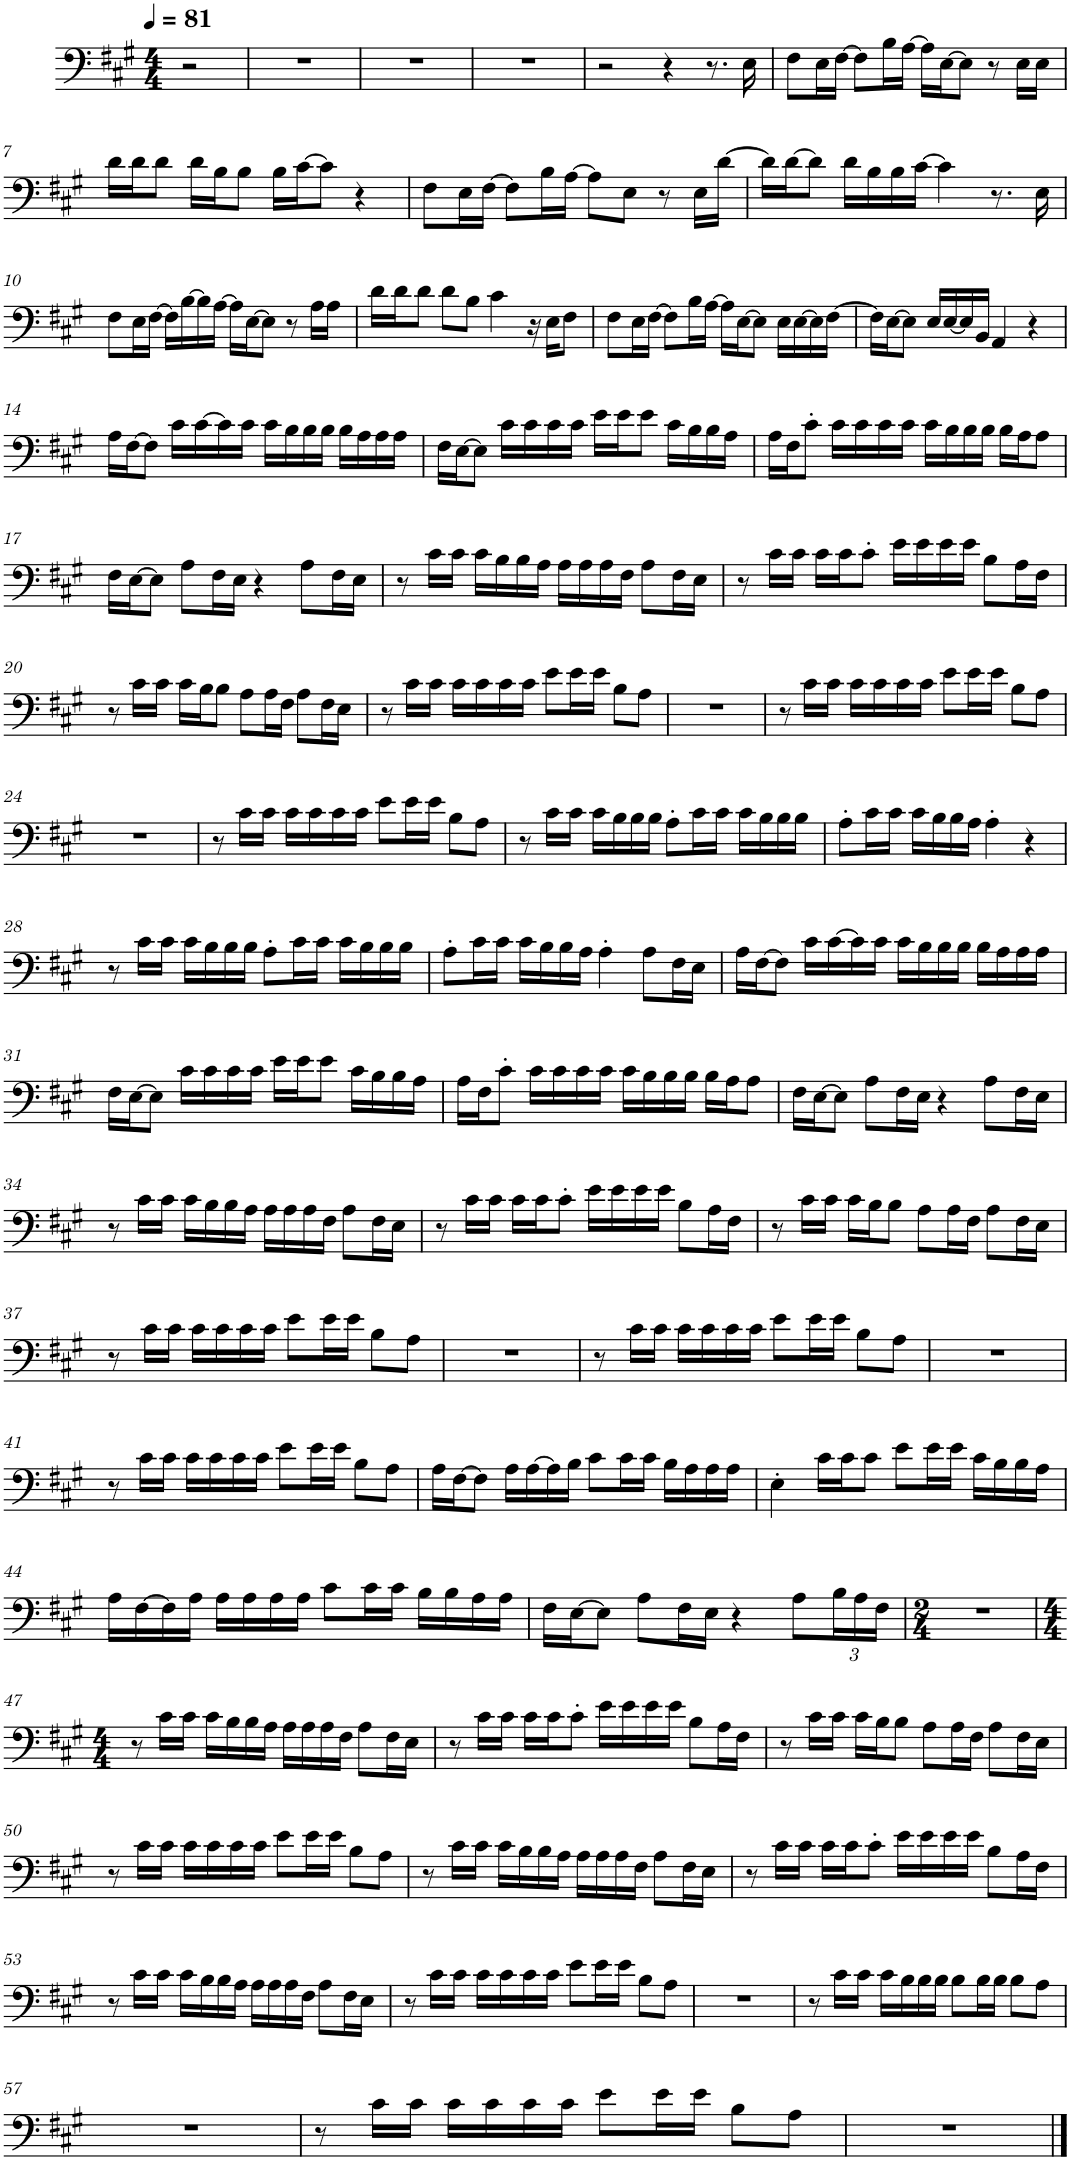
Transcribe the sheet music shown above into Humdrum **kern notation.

**kern
*part1
*staff1
*I"Piano
*I'Pno.
*clefF4
*k[f#c#g#]
*M4/4
*MM81
=1
2r
=2
1r
=3
1r
=4
1r
=5
2r
4r
8.r
16E\
=6
8F#\L
16E\L
[16F#\JJ
8F#\L]
16B\L
[16A\JJ
16A\LL]
[16E\J
8E\J]
8r
16E\LL
16E\JJ
!!LO:LB:g=z
=7
16d\LL
16d\J
8d\J
16d\LL
16B\J
8B\J
16B\LL
[16c#\J
8c#\J]
4r
=8
8F#\L
16E\L
[16F#\JJ
8F#\L]
16B\L
[16A\JJ
8A\L]
8E\J
8r
16E\LL
[16d\JJ
=9
16d\LL]
[16d\J
8d\J]
16d\LL
16B\
16B\
[16c#\JJ
4c#\]
8.r
16E\
!!LO:LB:g=z
=10
8F#\L
16E\L
[16F#\JJ
16F#\LL]
[16B\
16B\]
[16A\JJ
16A\LL]
[16E\J
8E\J]
8r
16A\LL
16A\JJ
=11
16d\LL
16d\J
8d\J
8d\L
8B\J
4c#\
16r
16E\KL
8F#\J
=12
8F#\L
16E\L
[16F#\JJ
8F#\L]
16B\L
[16A\JJ
16A\LL]
[16E\J
8E\J]
16E\LL
[16E\
16E\]
[16F#\JJ
=13
16F#\LL]
[16E\J
8E\J]
16E/LL
[16E/
16E/]
16BB/JJ
4AA/
4r
!!LO:LB:g=z
=14
16A\LL
[16F#\J
8F#\J]
16c#\LL
[16c#\
16c#\]
16c#\JJ
16c#\LL
16B\
16B\
16B\JJ
16B\LL
16A\
16A\
16A\JJ
=15
16F#\LL
[16E\J
8E\J]
16c#\LL
16c#\
16c#\
16c#\JJ
16e\LL
16e\J
8e\J
16c#\LL
16B\
16B\
16A\JJ
=16
16A\LL
16F#\J
8c#'\J
16c#\LL
16c#\
16c#\
16c#\JJ
16c#\LL
16B\
16B\
16B\JJ
16B\LL
16A\J
8A\J
!!LO:LB:g=z
=17
16F#\LL
[16E\J
8E\J]
8A\L
16F#\L
16E\JJ
4r
8A\L
16F#\L
16E\JJ
=18
8r
16c#\LL
16c#\JJ
16c#\LL
16B\
16B\
16A\JJ
16A\LL
16A\
16A\
16F#\JJ
8A\L
16F#\L
16E\JJ
=19
8r
16c#\LL
16c#\JJ
16c#\LL
16c#\J
8c#'\J
16e\LL
16e\
16e\
16e\JJ
8B\L
16A\L
16F#\JJ
!!LO:LB:g=z
=20
8r
16c#\LL
16c#\JJ
16c#\LL
16B\J
8B\J
8A\L
16A\L
16F#\JJ
8A\L
16F#\L
16E\JJ
=21
8r
16c#\LL
16c#\JJ
16c#\LL
16c#\
16c#\
16c#\JJ
8e\L
16e\L
16e\JJ
8B\L
8A\J
=22
1r
=23
8r
16c#\LL
16c#\JJ
16c#\LL
16c#\
16c#\
16c#\JJ
8e\L
16e\L
16e\JJ
8B\L
8A\J
!!LO:LB:g=z
=24
1r
=25
8r
16c#\LL
16c#\JJ
16c#\LL
16c#\
16c#\
16c#\JJ
8e\L
16e\L
16e\JJ
8B\L
8A\J
=26
8r
16c#\LL
16c#\JJ
16c#\LL
16B\
16B\
16B\JJ
8A'\L
16c#\L
16c#\JJ
16c#\LL
16B\
16B\
16B\JJ
=27
8A'\L
16c#\L
16c#\JJ
16c#\LL
16B\
16B\
16A\JJ
4A'\
4r
!!LO:LB:g=z
=28
8r
16c#\LL
16c#\JJ
16c#\LL
16B\
16B\
16B\JJ
8A'\L
16c#\L
16c#\JJ
16c#\LL
16B\
16B\
16B\JJ
=29
8A'\L
16c#\L
16c#\JJ
16c#\LL
16B\
16B\
16A\JJ
4A'\
8A\L
16F#\L
16E\JJ
=30
16A\LL
[16F#\J
8F#\J]
16c#\LL
[16c#\
16c#\]
16c#\JJ
16c#\LL
16B\
16B\
16B\JJ
16B\LL
16A\
16A\
16A\JJ
!!LO:LB:g=z
=31
16F#\LL
[16E\J
8E\J]
16c#\LL
16c#\
16c#\
16c#\JJ
16e\LL
16e\J
8e\J
16c#\LL
16B\
16B\
16A\JJ
=32
16A\LL
16F#\J
8c#'\J
16c#\LL
16c#\
16c#\
16c#\JJ
16c#\LL
16B\
16B\
16B\JJ
16B\LL
16A\J
8A\J
=33
16F#\LL
[16E\J
8E\J]
8A\L
16F#\L
16E\JJ
4r
8A\L
16F#\L
16E\JJ
!!LO:LB:g=z
=34
8r
16c#\LL
16c#\JJ
16c#\LL
16B\
16B\
16A\JJ
16A\LL
16A\
16A\
16F#\JJ
8A\L
16F#\L
16E\JJ
=35
8r
16c#\LL
16c#\JJ
16c#\LL
16c#\J
8c#'\J
16e\LL
16e\
16e\
16e\JJ
8B\L
16A\L
16F#\JJ
=36
8r
16c#\LL
16c#\JJ
16c#\LL
16B\J
8B\J
8A\L
16A\L
16F#\JJ
8A\L
16F#\L
16E\JJ
!!LO:LB:g=z
=37
8r
16c#\LL
16c#\JJ
16c#\LL
16c#\
16c#\
16c#\JJ
8e\L
16e\L
16e\JJ
8B\L
8A\J
=38
1r
=39
8r
16c#\LL
16c#\JJ
16c#\LL
16c#\
16c#\
16c#\JJ
8e\L
16e\L
16e\JJ
8B\L
8A\J
=40
1r
!!LO:LB:g=z
=41
8r
16c#\LL
16c#\JJ
16c#\LL
16c#\
16c#\
16c#\JJ
8e\L
16e\L
16e\JJ
8B\L
8A\J
=42
16A\LL
[16F#\J
8F#\J]
16A\LL
[16A\
16A\]
16B\JJ
8c#\L
16c#\L
16c#\JJ
16B\LL
16A\
16A\
16A\JJ
=43
4E'\
16c#\LL
16c#\J
8c#\J
8e\L
16e\L
16e\JJ
16c#\LL
16B\
16B\
16A\JJ
!!LO:LB:g=z
=44
16A\LL
[16F#\
16F#\]
16A\JJ
16A\LL
16A\
16A\
16A\JJ
8c#\L
16c#\L
16c#\JJ
16B\LL
16B\
16A\
16A\JJ
=45
16F#\LL
[16E\J
8E\J]
8A\L
16F#\L
16E\JJ
4r
8A\L
*Xbrackettup
24B\L
24A\
24F#\JJ
=46
*M2/4
2r
!!LO:LB:g=z
=47
*M4/4
8r
16c#\LL
16c#\JJ
16c#\LL
16B\
16B\
16A\JJ
16A\LL
16A\
16A\
16F#\JJ
8A\L
16F#\L
16E\JJ
=48
8r
16c#\LL
16c#\JJ
16c#\LL
16c#\J
8c#'\J
16e\LL
16e\
16e\
16e\JJ
8B\L
16A\L
16F#\JJ
=49
8r
16c#\LL
16c#\JJ
16c#\LL
16B\J
8B\J
8A\L
16A\L
16F#\JJ
8A\L
16F#\L
16E\JJ
!!LO:LB:g=z
=50
8r
16c#\LL
16c#\JJ
16c#\LL
16c#\
16c#\
16c#\JJ
8e\L
16e\L
16e\JJ
8B\L
8A\J
=51
8r
16c#\LL
16c#\JJ
16c#\LL
16B\
16B\
16A\JJ
16A\LL
16A\
16A\
16F#\JJ
8A\L
16F#\L
16E\JJ
=52
8r
16c#\LL
16c#\JJ
16c#\LL
16c#\J
8c#'\J
16e\LL
16e\
16e\
16e\JJ
8B\L
16A\L
16F#\JJ
!!LO:LB:g=z
=53
8r
16c#\LL
16c#\JJ
16c#\LL
16B\
16B\
16A\JJ
16A\LL
16A\
16A\
16F#\JJ
8A\L
16F#\L
16E\JJ
=54
8r
16c#\LL
16c#\JJ
16c#\LL
16c#\
16c#\
16c#\JJ
8e\L
16e\L
16e\JJ
8B\L
8A\J
=55
1r
=56
8r
16c#\LL
16c#\JJ
16c#\LL
16B\
16B\
16B\JJ
8B\L
16B\L
16B\JJ
8B\L
8A\J
!!LO:LB:g=z
=57
1r
=58
8r
16c#\LL
16c#\JJ
16c#\LL
16c#\
16c#\
16c#\JJ
8e\L
16e\L
16e\JJ
8B\L
8A\J
=59
1r
==
*-
